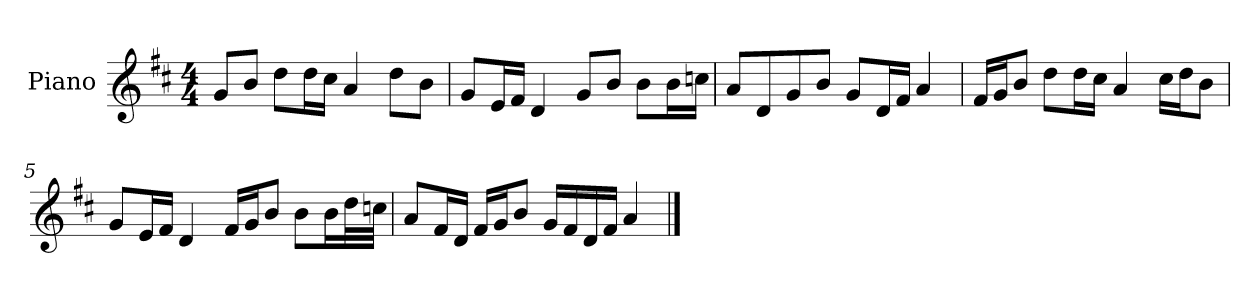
**kern
*part1
*staff1
*I"Piano
*I'P-no
*clefG2
*k[f#c#]
*M4/4
*MM90
=1
8g/L
8b/J
8dd\L
16dd\L
16cc#\JJ
4a/
8dd\L
8b\J
=2
8g/L
16e/L
16f#/JJ
4d/
8g/L
8b/J
8b\L
16b\L
16ccn\JJ
=3
8a/L
8d/
8g/
8b/J
8g/L
16d/L
16f#/JJ
4a/
=4
16f#/LL
16g/J
8b/J
8dd\L
16dd\L
16cc#\JJ
4a/
16cc#\LL
16dd\J
8b\J
!!LO:LB:g=z
=5
8g/L
16e/L
16f#/JJ
4d/
16f#/LL
16g/J
8b/J
8b\L
16b\L
32dd\L
32ccn\JJJ
=6
8a/L
16f#/L
16d/JJ
16f#/LL
16g/J
8b/J
16g/LL
16f#/
16d/
16f#/JJ
4a/
==
*-
